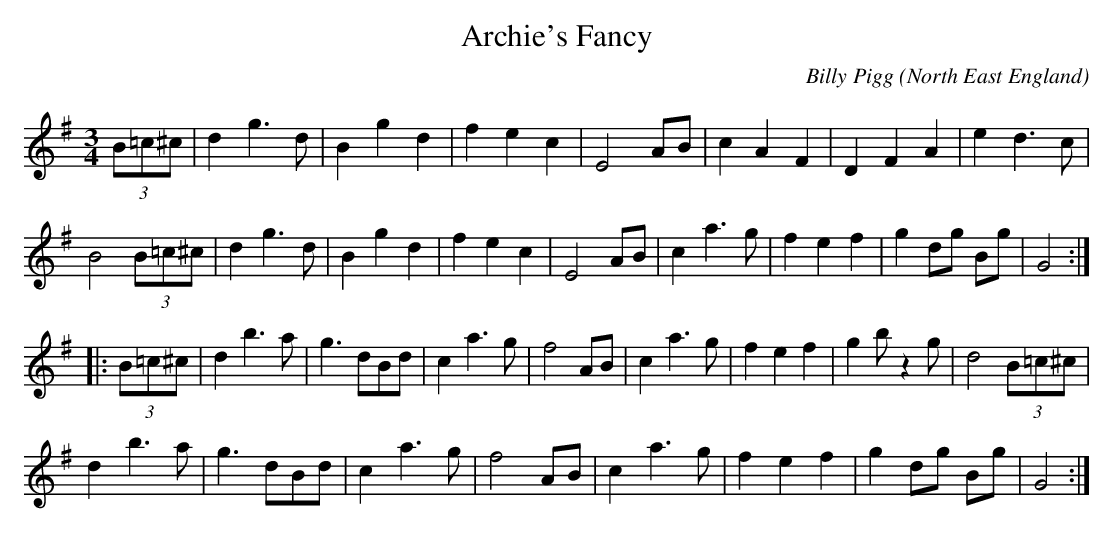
X:1
T:Archie's Fancy
C:Billy Pigg
O:North East England
M:3/4
L:1/4
K:G
(3B/=c/^c/ | d g>d | Bgd | fec | E2 A/B/ | cAF | DFA | ed>c |
B2 (3B/=c/^c/ | d g>d | Bgd | fec | E2 A/B/ | ca>g| fef | g d/g/ B/g/ |G2 ::
(3B/=c/^c/ | db>a | g3/ d/B/d/ | ca>g | f2 A/B/ | ca>g | fef |\
gb/zg/ | d2 (3B/=c/^c/ |
db>a | g3/ d/B/d/ | ca>g | f2 A/B/ | ca>g | fef | g d/g/ B/g/ | G2 :|
